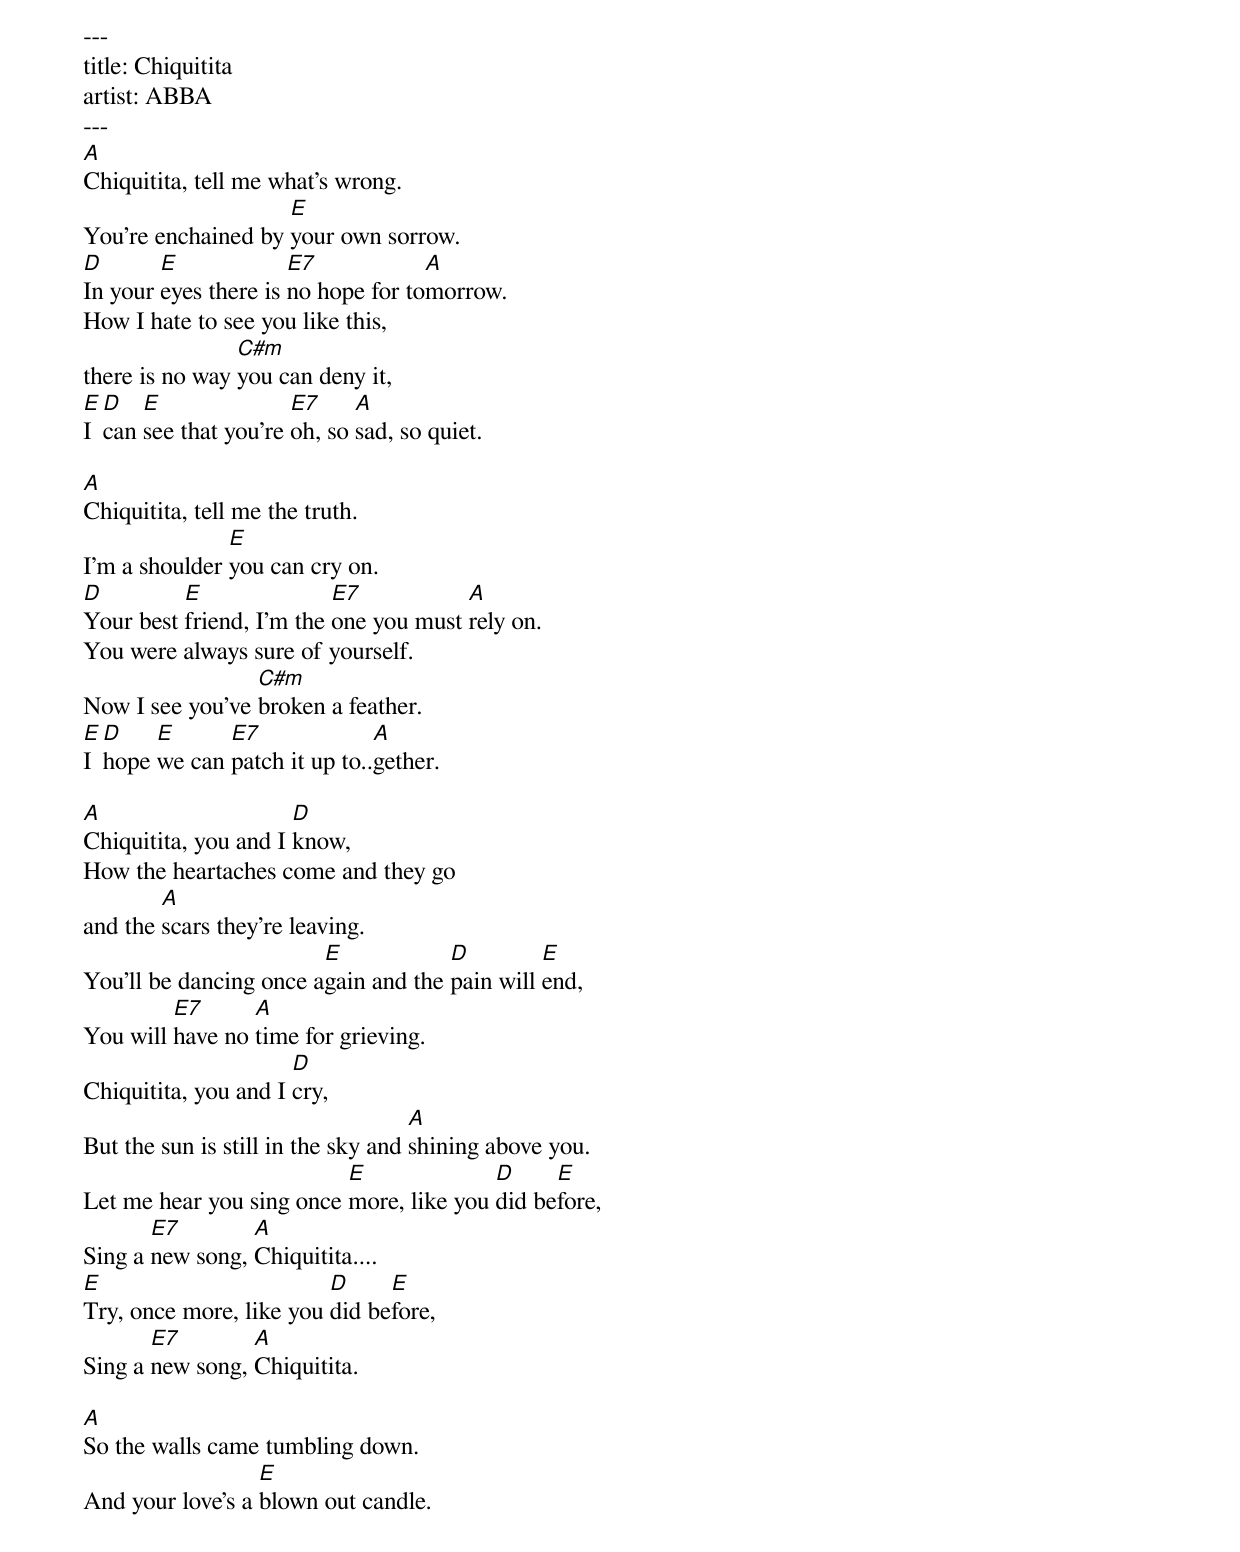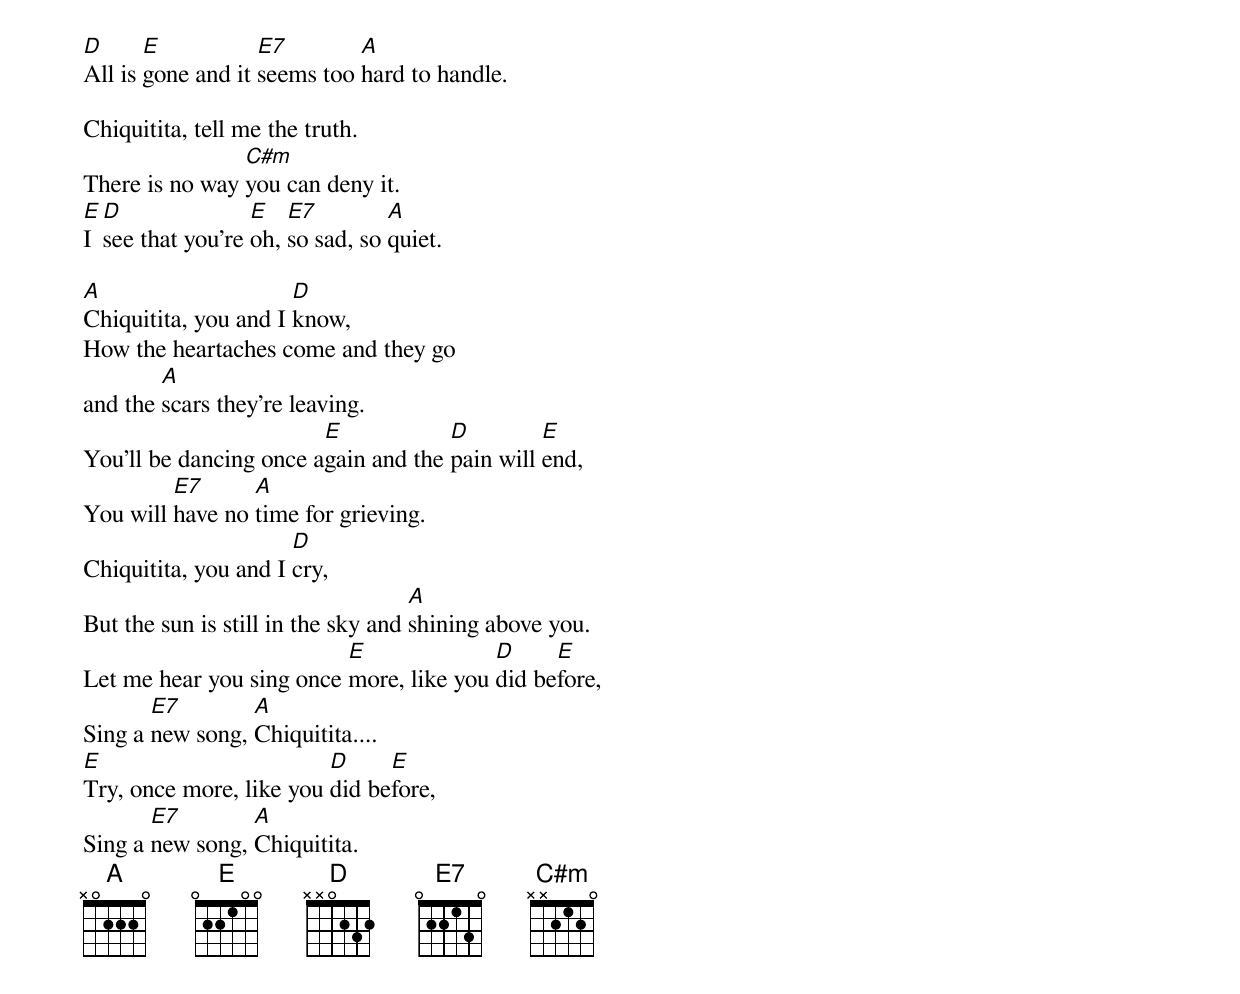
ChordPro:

---
title: Chiquitita
artist: ABBA
---
[A]Chiquitita, tell me what's wrong.
You're enchained by [E]your own sorrow.
[D]In your [E]eyes there is [E7]no hope for to[A]morrow.
How I hate to see you like this,
there is no way [C#m]you can deny it,
[E]I [D]can [E]see that you're [E7]oh, so [A]sad, so quiet.

[A]Chiquitita, tell me the truth.
I'm a shoulder [E]you can cry on.
[D]Your best [E]friend, I'm the [E7]one you must [A]rely on.
You were always sure of yourself.
Now I see you've [C#m]broken a feather.
[E]I [D]hope [E]we can [E7]patch it up to..[A]gether.

[A]Chiquitita, you and I [D]know,
How the heartaches come and they go
and the [A]scars they're leaving.
You'll be dancing once a[E]gain and the [D]pain will [E]end,
You will [E7]have no [A]time for grieving.
Chiquitita, you and I [D]cry,
But the sun is still in the sky and [A]shining above you.
Let me hear you sing once [E]more, like you [D]did be[E]fore,
Sing a [E7]new song, [A]Chiquitita....
[E]Try, once more, like you [D]did be[E]fore,
Sing a [E7]new song, [A]Chiquitita.

[A]So the walls came tumbling down.
And your love's a [E]blown out candle.
[D]All is [E]gone and it [E7]seems too [A]hard to handle.

Chiquitita, tell me the truth.
There is no way [C#m]you can deny it.
[E]I [D]see that you're [E]oh, [E7]so sad, so [A]quiet.

[A]Chiquitita, you and I [D]know,
How the heartaches come and they go
and the [A]scars they're leaving.
You'll be dancing once a[E]gain and the [D]pain will [E]end,
You will [E7]have no [A]time for grieving.
Chiquitita, you and I [D]cry,
But the sun is still in the sky and [A]shining above you.
Let me hear you sing once [E]more, like you [D]did be[E]fore,
Sing a [E7]new song, [A]Chiquitita....
[E]Try, once more, like you [D]did be[E]fore,
Sing a [E7]new song, [A]Chiquitita.
